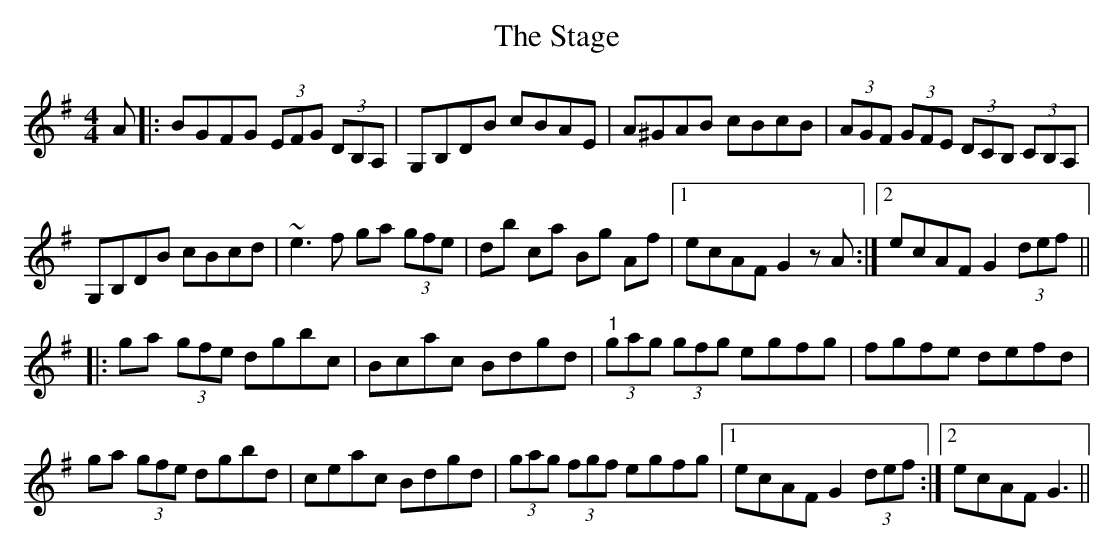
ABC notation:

X:1
T: The Stage
M: 4/4
L: 1/8
K: Gmaj
A|:BGFG (3EFG (3DB,A,|G,B,DB cBAE|A^GAB cBcB|(3AGF (3GFE (3DCB, (3CB,A,|
G,B,DB cBcd|~e3f ga (3gfe|db ca Bg Af|1 ecAF G2zA:|2 ecAF G2 (3def||
|:ga (3gfe dgbc|Bcac Bdgd|"1"(3gag (3gfg egfg|fgfe defd|
ga (3gfe dgbd|ceac Bdgd|(3gag (3fgf egfg|1 ecAF G2 (3def:|2 ecAF G3||
